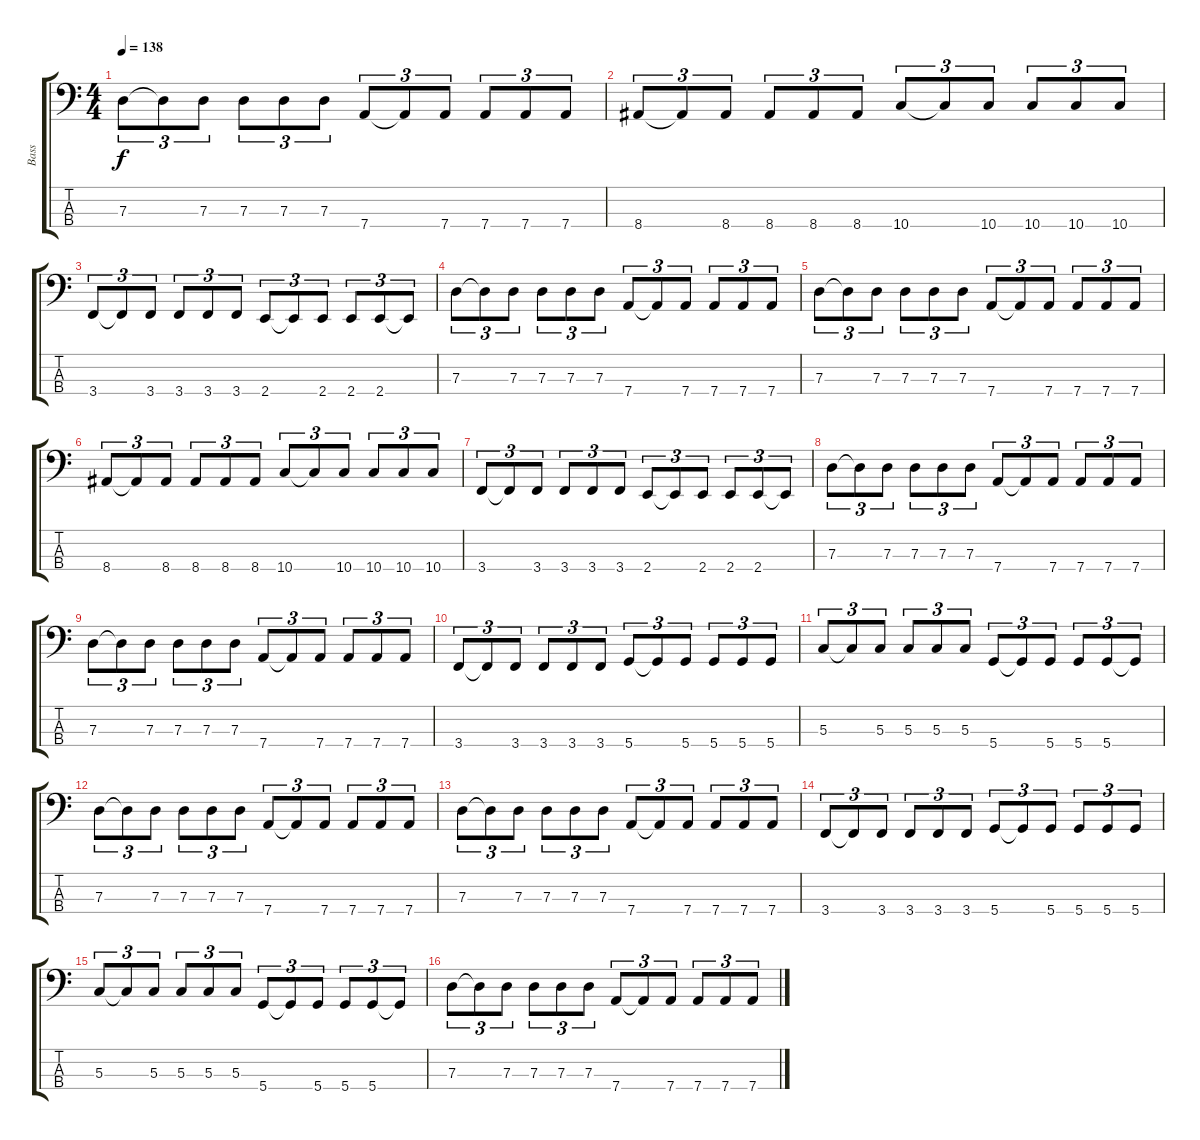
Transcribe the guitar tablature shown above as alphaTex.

\track ("Bass" "Bass") {instrument electricbassfinger}
\staff {score tabs}
\tuning (F2 C2 G1 D1) {hide}
\ts (4 4)
\tempo 138
\clef f4
\ks c
7.3.8{tu (3 2) dy f} 7.3{t}.8{tu (3 2)} 7.3.8{tu (3 2)} 7.3.8{tu (3 2)} 7.3.8{tu (3 2)} 7.3.8{tu (3 2)} 7.4.8{tu (3 2)} 7.4{t}.8{tu (3 2)} 7.4.8{tu (3 2)} 7.4.8{tu (3 2)} 7.4.8{tu (3 2)} 7.4.8{tu (3 2)} |
8.4.8{tu (3 2)} 8.4{t}.8{tu (3 2)} 8.4.8{tu (3 2)} 8.4.8{tu (3 2)} 8.4.8{tu (3 2)} 8.4.8{tu (3 2)} 10.4.8{tu (3 2)} 10.4{t}.8{tu (3 2)} 10.4.8{tu (3 2)} 10.4.8{tu (3 2)} 10.4.8{tu (3 2)} 10.4.8{tu (3 2)} |
3.4.8{tu (3 2)} 3.4{t}.8{tu (3 2)} 3.4.8{tu (3 2)} 3.4.8{tu (3 2)} 3.4.8{tu (3 2)} 3.4.8{tu (3 2)} 2.4.8{tu (3 2)} 2.4{t}.8{tu (3 2)} 2.4.8{tu (3 2)} 2.4.8{tu (3 2)} 2.4.8{tu (3 2)} 2.4{t}.8{tu (3 2)} |
7.3.8{tu (3 2)} 7.3{t}.8{tu (3 2)} 7.3.8{tu (3 2)} 7.3.8{tu (3 2)} 7.3.8{tu (3 2)} 7.3.8{tu (3 2)} 7.4.8{tu (3 2)} 7.4{t}.8{tu (3 2)} 7.4.8{tu (3 2)} 7.4.8{tu (3 2)} 7.4.8{tu (3 2)} 7.4.8{tu (3 2)} |
7.3.8{tu (3 2)} 7.3{t}.8{tu (3 2)} 7.3.8{tu (3 2)} 7.3.8{tu (3 2)} 7.3.8{tu (3 2)} 7.3.8{tu (3 2)} 7.4.8{tu (3 2)} 7.4{t}.8{tu (3 2)} 7.4.8{tu (3 2)} 7.4.8{tu (3 2)} 7.4.8{tu (3 2)} 7.4.8{tu (3 2)} |
8.4.8{tu (3 2)} 8.4{t}.8{tu (3 2)} 8.4.8{tu (3 2)} 8.4.8{tu (3 2)} 8.4.8{tu (3 2)} 8.4.8{tu (3 2)} 10.4.8{tu (3 2)} 10.4{t}.8{tu (3 2)} 10.4.8{tu (3 2)} 10.4.8{tu (3 2)} 10.4.8{tu (3 2)} 10.4.8{tu (3 2)} |
3.4.8{tu (3 2)} 3.4{t}.8{tu (3 2)} 3.4.8{tu (3 2)} 3.4.8{tu (3 2)} 3.4.8{tu (3 2)} 3.4.8{tu (3 2)} 2.4.8{tu (3 2)} 2.4{t}.8{tu (3 2)} 2.4.8{tu (3 2)} 2.4.8{tu (3 2)} 2.4.8{tu (3 2)} 2.4{t}.8{tu (3 2)} |
7.3.8{tu (3 2)} 7.3{t}.8{tu (3 2)} 7.3.8{tu (3 2)} 7.3.8{tu (3 2)} 7.3.8{tu (3 2)} 7.3.8{tu (3 2)} 7.4.8{tu (3 2)} 7.4{t}.8{tu (3 2)} 7.4.8{tu (3 2)} 7.4.8{tu (3 2)} 7.4.8{tu (3 2)} 7.4.8{tu (3 2)} |
7.3.8{tu (3 2)} 7.3{t}.8{tu (3 2)} 7.3.8{tu (3 2)} 7.3.8{tu (3 2)} 7.3.8{tu (3 2)} 7.3.8{tu (3 2)} 7.4.8{tu (3 2)} 7.4{t}.8{tu (3 2)} 7.4.8{tu (3 2)} 7.4.8{tu (3 2)} 7.4.8{tu (3 2)} 7.4.8{tu (3 2)} |
3.4.8{tu (3 2)} 3.4{t}.8{tu (3 2)} 3.4.8{tu (3 2)} 3.4.8{tu (3 2)} 3.4.8{tu (3 2)} 3.4.8{tu (3 2)} 5.4.8{tu (3 2)} 5.4{t}.8{tu (3 2)} 5.4.8{tu (3 2)} 5.4.8{tu (3 2)} 5.4.8{tu (3 2)} 5.4.8{tu (3 2)} |
5.3.8{tu (3 2)} 5.3{t}.8{tu (3 2)} 5.3.8{tu (3 2)} 5.3.8{tu (3 2)} 5.3.8{tu (3 2)} 5.3.8{tu (3 2)} 5.4.8{tu (3 2)} 5.4{t}.8{tu (3 2)} 5.4.8{tu (3 2)} 5.4.8{tu (3 2)} 5.4.8{tu (3 2)} 5.4{t}.8{tu (3 2)} |
7.3.8{tu (3 2)} 7.3{t}.8{tu (3 2)} 7.3.8{tu (3 2)} 7.3.8{tu (3 2)} 7.3.8{tu (3 2)} 7.3.8{tu (3 2)} 7.4.8{tu (3 2)} 7.4{t}.8{tu (3 2)} 7.4.8{tu (3 2)} 7.4.8{tu (3 2)} 7.4.8{tu (3 2)} 7.4.8{tu (3 2)} |
7.3.8{tu (3 2)} 7.3{t}.8{tu (3 2)} 7.3.8{tu (3 2)} 7.3.8{tu (3 2)} 7.3.8{tu (3 2)} 7.3.8{tu (3 2)} 7.4.8{tu (3 2)} 7.4{t}.8{tu (3 2)} 7.4.8{tu (3 2)} 7.4.8{tu (3 2)} 7.4.8{tu (3 2)} 7.4.8{tu (3 2)} |
3.4.8{tu (3 2)} 3.4{t}.8{tu (3 2)} 3.4.8{tu (3 2)} 3.4.8{tu (3 2)} 3.4.8{tu (3 2)} 3.4.8{tu (3 2)} 5.4.8{tu (3 2)} 5.4{t}.8{tu (3 2)} 5.4.8{tu (3 2)} 5.4.8{tu (3 2)} 5.4.8{tu (3 2)} 5.4.8{tu (3 2)} |
5.3.8{tu (3 2)} 5.3{t}.8{tu (3 2)} 5.3.8{tu (3 2)} 5.3.8{tu (3 2)} 5.3.8{tu (3 2)} 5.3.8{tu (3 2)} 5.4.8{tu (3 2)} 5.4{t}.8{tu (3 2)} 5.4.8{tu (3 2)} 5.4.8{tu (3 2)} 5.4.8{tu (3 2)} 5.4{t}.8{tu (3 2)} |
7.3.8{tu (3 2)} 7.3{t}.8{tu (3 2)} 7.3.8{tu (3 2)} 7.3.8{tu (3 2)} 7.3.8{tu (3 2)} 7.3.8{tu (3 2)} 7.4.8{tu (3 2)} 7.4{t}.8{tu (3 2)} 7.4.8{tu (3 2)} 7.4.8{tu (3 2)} 7.4.8{tu (3 2)} 7.4.8{tu (3 2)}
